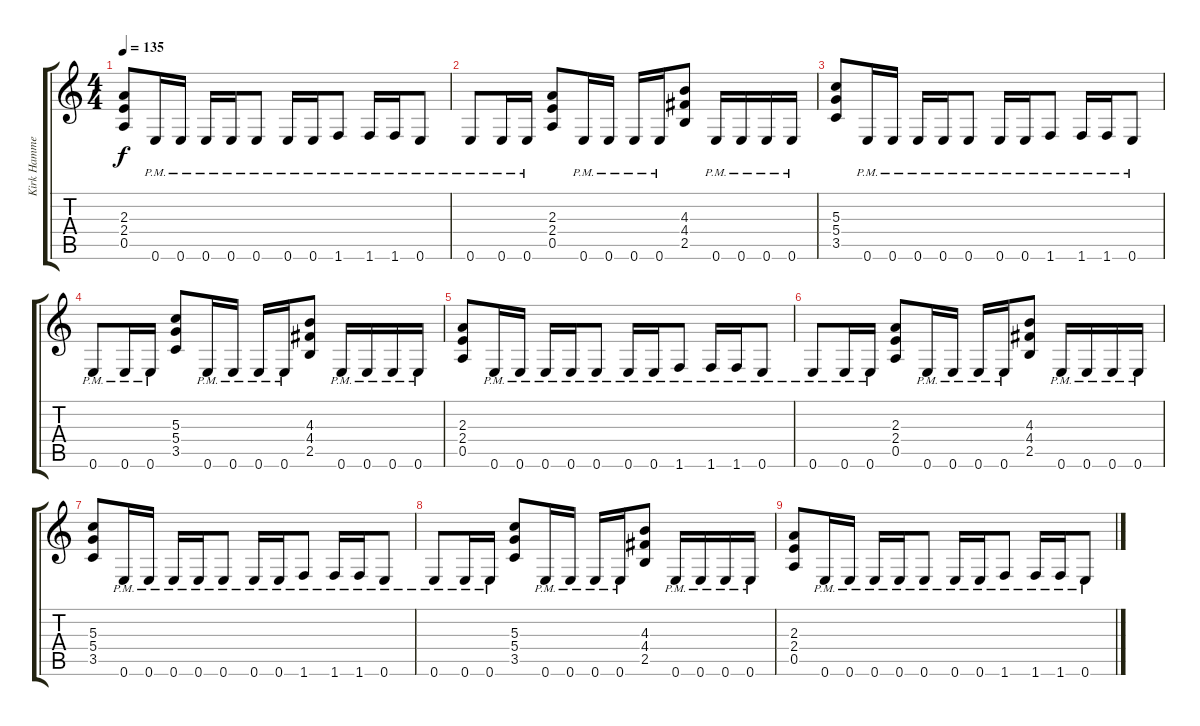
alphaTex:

\track ("Kirk Hammet" "Kirk Hamme") {instrument distortionguitar}
\staff {score tabs}
\tuning (E4 B3 G3 D3 A2 E2) {hide}
\ts (4 4)
\tempo 135
\clef g2
\ks c
(2.3 2.4 0.5).8{dy f} 0.6{pm}.16 0.6{pm}.16 0.6{pm}.16 0.6{pm}.16 0.6{pm}.8 0.6{pm}.16 0.6{pm}.16 1.6{pm}.8 1.6{pm}.16 1.6{pm}.16 0.6{pm}.8 |
0.6{pm}.8 0.6{pm}.16 0.6{pm}.16 (2.3 2.4 0.5).8 0.6{pm}.16 0.6{pm}.16 0.6{pm}.16 0.6{pm}.16 (4.3 4.4 2.5).8 0.6{pm}.16 0.6{pm}.16 0.6{pm}.16 0.6{pm}.16 |
(5.3 5.4 3.5).8 0.6{pm}.16 0.6{pm}.16 0.6{pm}.16 0.6{pm}.16 0.6{pm}.8 0.6{pm}.16 0.6{pm}.16 1.6{pm}.8 1.6{pm}.16 1.6{pm}.16 0.6{pm}.8 |
0.6{pm}.8 0.6{pm}.16 0.6{pm}.16 (5.3 5.4 3.5).8 0.6{pm}.16 0.6{pm}.16 0.6{pm}.16 0.6{pm}.16 (4.3 4.4 2.5).8 0.6{pm}.16 0.6{pm}.16 0.6{pm}.16 0.6{pm}.16 |
(2.3 2.4 0.5).8 0.6{pm}.16 0.6{pm}.16 0.6{pm}.16 0.6{pm}.16 0.6{pm}.8 0.6{pm}.16 0.6{pm}.16 1.6{pm}.8 1.6{pm}.16 1.6{pm}.16 0.6{pm}.8 |
0.6{pm}.8 0.6{pm}.16 0.6{pm}.16 (2.3 2.4 0.5).8 0.6{pm}.16 0.6{pm}.16 0.6{pm}.16 0.6{pm}.16 (4.3 4.4 2.5).8 0.6{pm}.16 0.6{pm}.16 0.6{pm}.16 0.6{pm}.16 |
(5.3 5.4 3.5).8 0.6{pm}.16 0.6{pm}.16 0.6{pm}.16 0.6{pm}.16 0.6{pm}.8 0.6{pm}.16 0.6{pm}.16 1.6{pm}.8 1.6{pm}.16 1.6{pm}.16 0.6{pm}.8 |
0.6{pm}.8 0.6{pm}.16 0.6{pm}.16 (5.3 5.4 3.5).8 0.6{pm}.16 0.6{pm}.16 0.6{pm}.16 0.6{pm}.16 (4.3 4.4 2.5).8 0.6{pm}.16 0.6{pm}.16 0.6{pm}.16 0.6{pm}.16 |
(2.3 2.4 0.5).8 0.6{pm}.16 0.6{pm}.16 0.6{pm}.16 0.6{pm}.16 0.6{pm}.8 0.6{pm}.16 0.6{pm}.16 1.6{pm}.8 1.6{pm}.16 1.6{pm}.16 0.6{pm}.8
